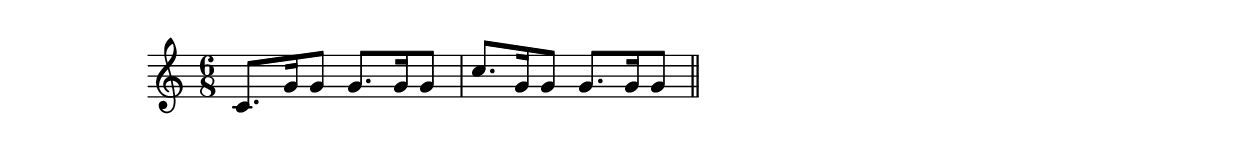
\version "2.24.0"

\relative {
  \language "english"

  \key c \major
  \time 6/8

  % Alternate from Gumpert edition
  c'8. g'16 g8 g8. g16 g8 | c8. g16 g8 g8. g16 g8 | \bar "||"
}
